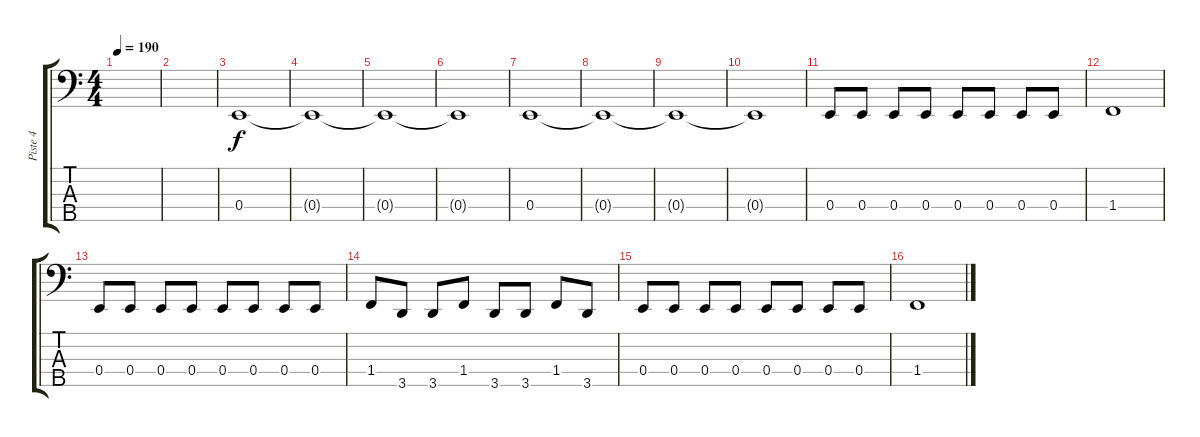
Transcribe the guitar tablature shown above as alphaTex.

\track ("Piste 4" "Piste 4") {instrument electricbasspick}
\staff {score tabs}
\tuning (G2 D2 A1 E1 B0) {hide}
\ts (4 4)
\tempo 190
\clef f4
\ks c
|
|
0.4.1 |
0.4{t}.1 |
0.4{t}.1 |
0.4{t}.1 |
0.4.1 |
0.4{t}.1 |
0.4{t}.1 |
0.4{t}.1 |
0.4.8 0.4.8 0.4.8 0.4.8 0.4.8 0.4.8 0.4.8 0.4.8 |
1.4.1 |
0.4.8 0.4.8 0.4.8 0.4.8 0.4.8 0.4.8 0.4.8 0.4.8 |
1.4.8 3.5.8 3.5.8 1.4.8 3.5.8 3.5.8 1.4.8 3.5.8 |
0.4.8 0.4.8 0.4.8 0.4.8 0.4.8 0.4.8 0.4.8 0.4.8 |
1.4.1
